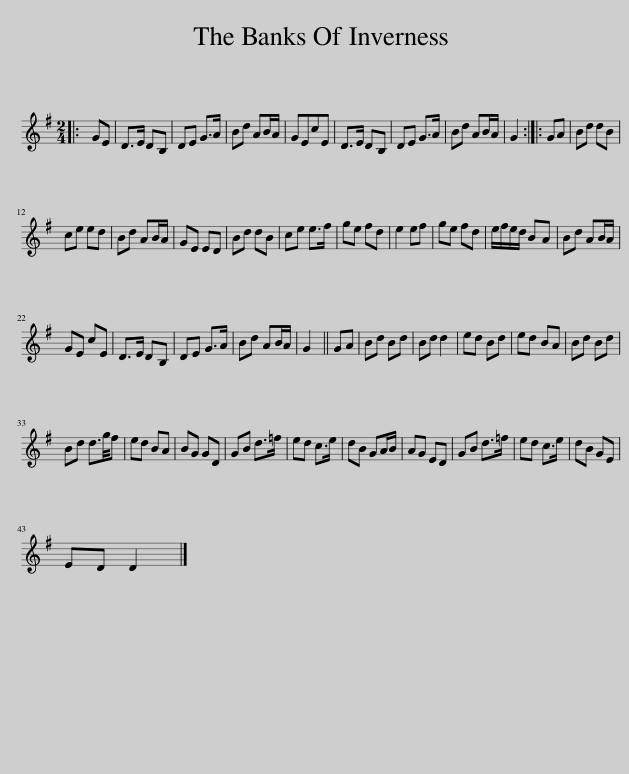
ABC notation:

X:1
L:1/8
M:2/4
I:linebreak $
K:G
V:1 treble
V:1
|: GE | D>E DB, | DE G>A | Bd AB/A/ | GEcE | %5
 D>E DB, | DE G>A | Bd AB/A/ | G2 :: GA | %10
 Bd dB |$ ce ed | Bd AB/A/ | GE ED | Bd dB | %15
 ce e>f | ge fd | e2 ef | ge fd | e/f/e/d/ BA | %20
 Bd AB/A/ |$ GE cE | D>E DB, | DE G>A | Bd AB/A/ | %25
 G2 || GA | Bd Bd | Bd d2 | ed Bd | %30
 ed BA | Bd Bd |$ Bd d3/2g/4f | ed BA | BG GD | %35
 GB d>=f | ed c>e | dB GA/B/ | AG ED | GB d>=f | %40
 ed c>e | dB GE |$ ED D2 |] %43
